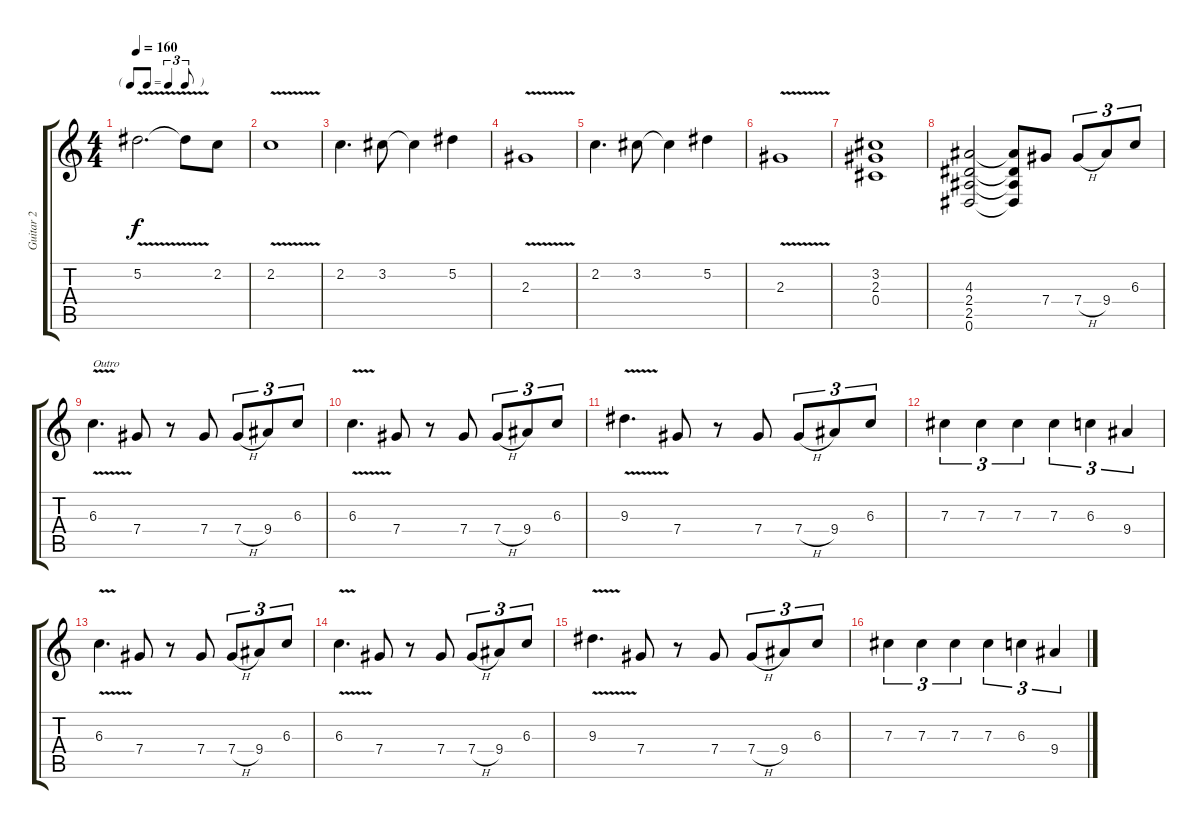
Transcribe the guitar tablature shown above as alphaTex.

\track ("Guitar 2" "Guitar 2") {instrument distortionguitar}
\staff {score tabs}
\tuning (Eb4 Bb3 Gb3 Db3 Ab2 Eb2) {hide}
\ts (4 4)
\tf triplet8th
\tempo 160
\clef g2
\ks c
5.2{v}.2{d dy f} 5.2{t}.8 2.2.8 |
2.2{v}.1 |
2.2.4{d} 3.2.8 3.2{t}.4 5.2.4 |
2.3{v}.1 |
2.2.4{d} 3.2.8 3.2{t}.4 5.2.4 |
2.3{v}.1 |
(3.2 2.3 0.4).1 |
(4.3 2.4 2.5 0.6).2 (4.3{t} 2.4{t} 2.5{t} 0.6{t}).8 7.4.8 7.4{h}.8{tu (3 2)} 9.4.8{tu (3 2)} 6.3.8{tu (3 2)} |
6.3{v}.4{d txt "Outro"} 7.4.8 r.8 7.4.8 7.4{h}.8{tu (3 2)} 9.4.8{tu (3 2)} 6.3.8{tu (3 2)} |
6.3{v}.4{d} 7.4.8 r.8 7.4.8 7.4{h}.8{tu (3 2)} 9.4.8{tu (3 2)} 6.3.8{tu (3 2)} |
9.3{v}.4{d} 7.4.8 r.8 7.4.8 7.4{h}.8{tu (3 2)} 9.4.8{tu (3 2)} 6.3.8{tu (3 2)} |
7.3.4{tu (3 2)} 7.3.4{tu (3 2)} 7.3.4{tu (3 2)} 7.3.4{tu (3 2)} 6.3.4{tu (3 2)} 9.4.4{tu (3 2)} |
6.3{v}.4{d} 7.4.8 r.8 7.4.8 7.4{h}.8{tu (3 2)} 9.4.8{tu (3 2)} 6.3.8{tu (3 2)} |
6.3{v}.4{d} 7.4.8 r.8 7.4.8 7.4{h}.8{tu (3 2)} 9.4.8{tu (3 2)} 6.3.8{tu (3 2)} |
9.3{v}.4{d} 7.4.8 r.8 7.4.8 7.4{h}.8{tu (3 2)} 9.4.8{tu (3 2)} 6.3.8{tu (3 2)} |
7.3.4{tu (3 2)} 7.3.4{tu (3 2)} 7.3.4{tu (3 2)} 7.3.4{tu (3 2)} 6.3.4{tu (3 2)} 9.4.4{tu (3 2)}
